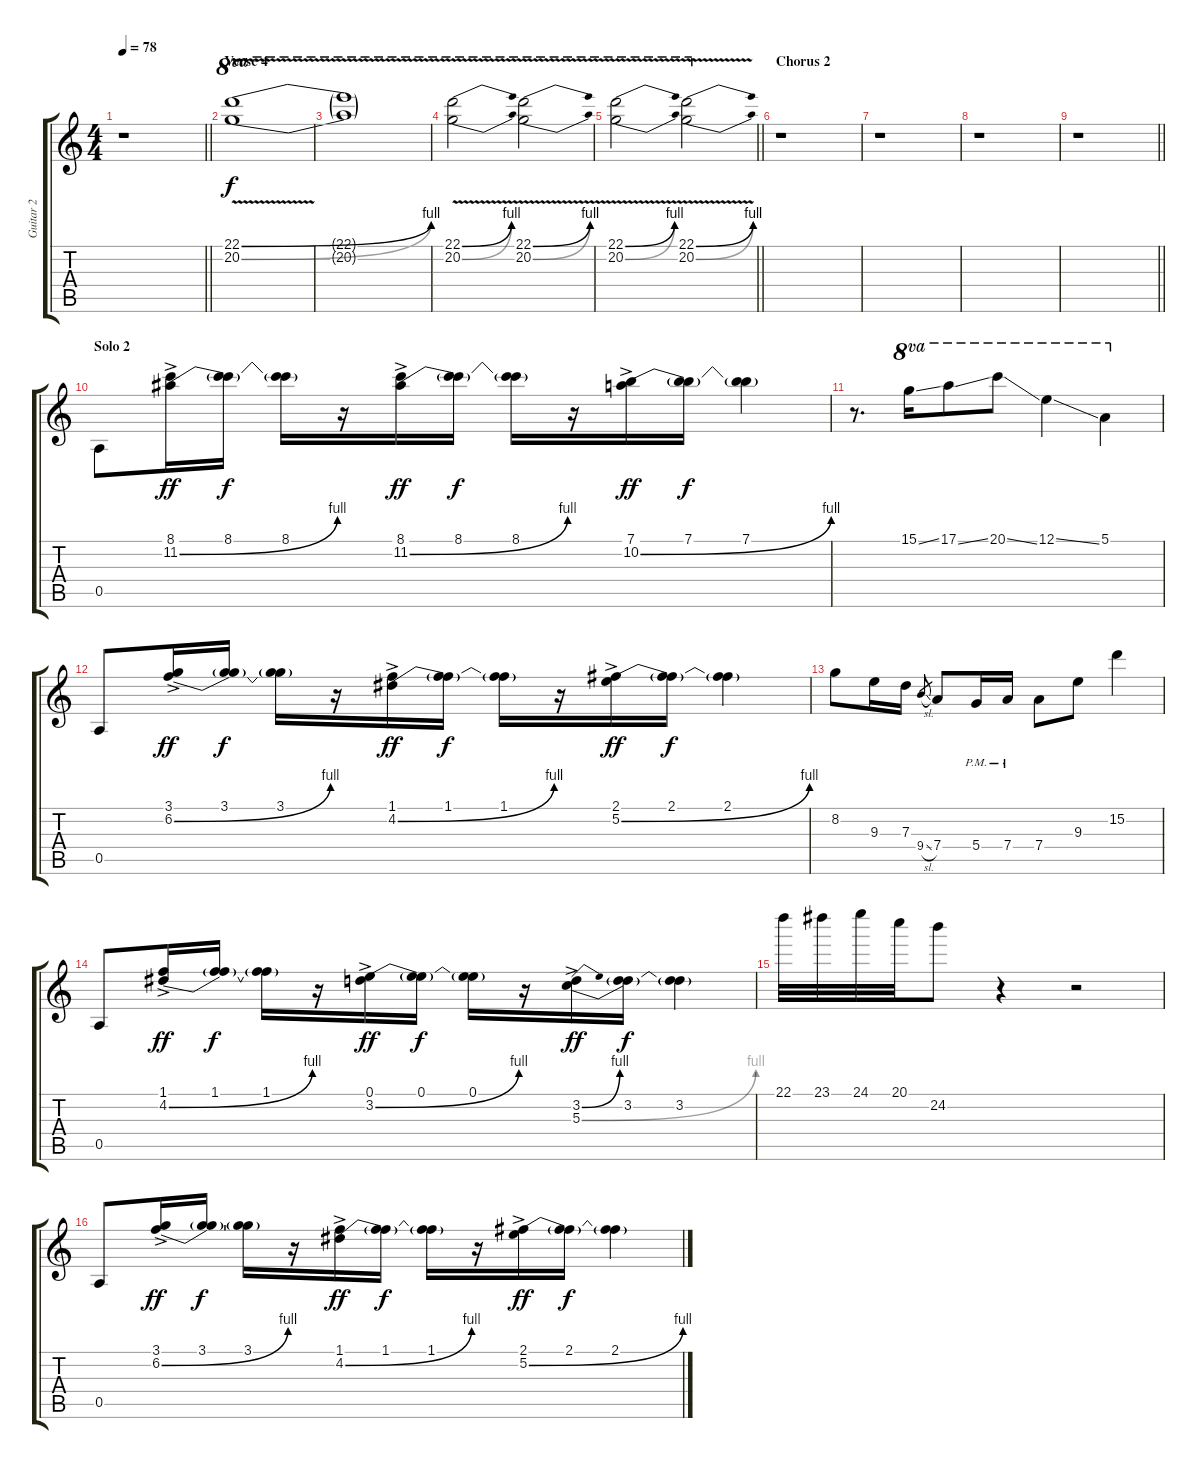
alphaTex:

\track ("Guitar 2" "Guitar 2") {instrument overdrivenguitar bank 11}
\staff {score tabs}
\tuning (E4 B3 G3 D3 A2 E2) {hide}
\ts (4 4)
\tempo 78
\clef g2
\barLineRight lightlight
\ks c
r.1{dy f} |
\section ("" "Verse 4")
(22.1{be (bend 0 0 60 4) v} 20.2{be (bend 0 0 60 4) v}).1{ot 8va instrument distortionguitar} |
(22.1{t} 20.2{t}).1{ot 8va} |
(22.1{be (bend 0 0 60 4) v} 20.2{be (bend 0 0 60 4) v}).2{ot 8va} (22.1{be (bend 0 0 60 4) v} 20.2{be (bend 0 0 60 4) v}).2{ot 8va} |
\barLineRight lightlight
(22.1{be (bend 0 0 60 4) v} 20.2{be (bend 0 0 60 4) v}).2{ot 8va} (22.1{be (bend 0 0 60 4) v} 20.2{be (bend 0 0 60 4) v}).2{ot 8va} |
\section ("" "Chorus 2")
r.1 |
r.1 |
r.1 |
\barLineRight lightlight
r.1 |
\section ("" "Solo 2")
0.5.8 (8.1 11.2{be (bend 0 0 60 4) ac}).16{dy ff} (8.1 11.2{t}).16{dy f} (8.1 11.2{t}).16 r.16 (8.1 11.2{be (bend 0 0 60 4) ac}).16{dy ff} (8.1 11.2{t}).16{dy f} (8.1 11.2{t}).16 r.16 (7.1 10.2{be (bend 0 0 60 4) ac}).16{dy ff} (7.1 10.2{t}).16{dy f} (7.1 10.2{t}).4 |
r.8{d beam merge} 15.1{ss}.16{ot 8va beam merge} 17.1{ss}.8{ot 8va} 20.1{ss}.8{ot 8va} 12.1{ss}.4{ot 8va beam merge} 5.1.4{ot 8va} |
0.5.8 (3.1 6.2{be (bend 0 0 60 4) ac}).16{dy ff} (3.1 6.2{t}).16{dy f} (3.1 6.2{t}).16 r.16 (1.1 4.2{be (bend 0 0 60 4) ac}).16{dy ff} (1.1 4.2{t}).16{dy f} (1.1 4.2{t}).16 r.16 (2.1 5.2{be (bend 0 0 60 4) ac}).16{dy ff} (2.1 5.2{t}).16{dy f} (2.1 5.2{t}).4 |
8.2.8 9.3.16{beam merge} 7.3.16 9.4{sl}.8{gr} 7.4.8 5.4{pm}.16{beam merge} 7.4{pm}.16 7.4.8 9.3.8 15.2.4 |
0.5.8 (1.1 4.2{be (bend 0 0 60 4) ac}).16{dy ff} (1.1 4.2{t}).16{dy f} (1.1 4.2{t}).16 r.16 (0.1 3.2{be (bend 0 0 60 4) ac}).16{dy ff} (0.1 3.2{t}).16{dy f} (0.1 3.2{t}).16 r.16 (3.2{be (bend 0 0 60 4) ac} 5.3{be (bend 0 0 60 4)}).16{dy ff} (3.2 5.3{t}).16{dy f} (3.2 5.3{t}).4 |
22.1.32 23.1.32 24.1.32 20.1.32 24.2.8 r.4 r.2 |
0.5.8 (3.1 6.2{be (bend 0 0 60 4) ac}).16{dy ff} (3.1 6.2{t}).16{dy f} (3.1 6.2{t}).16 r.16 (1.1 4.2{be (bend 0 0 60 4) ac}).16{dy ff} (1.1 4.2{t}).16{dy f} (1.1 4.2{t}).16 r.16 (2.1 5.2{be (bend 0 0 60 4) ac}).16{dy ff} (2.1 5.2{t}).16{dy f} (2.1 5.2{t}).4
